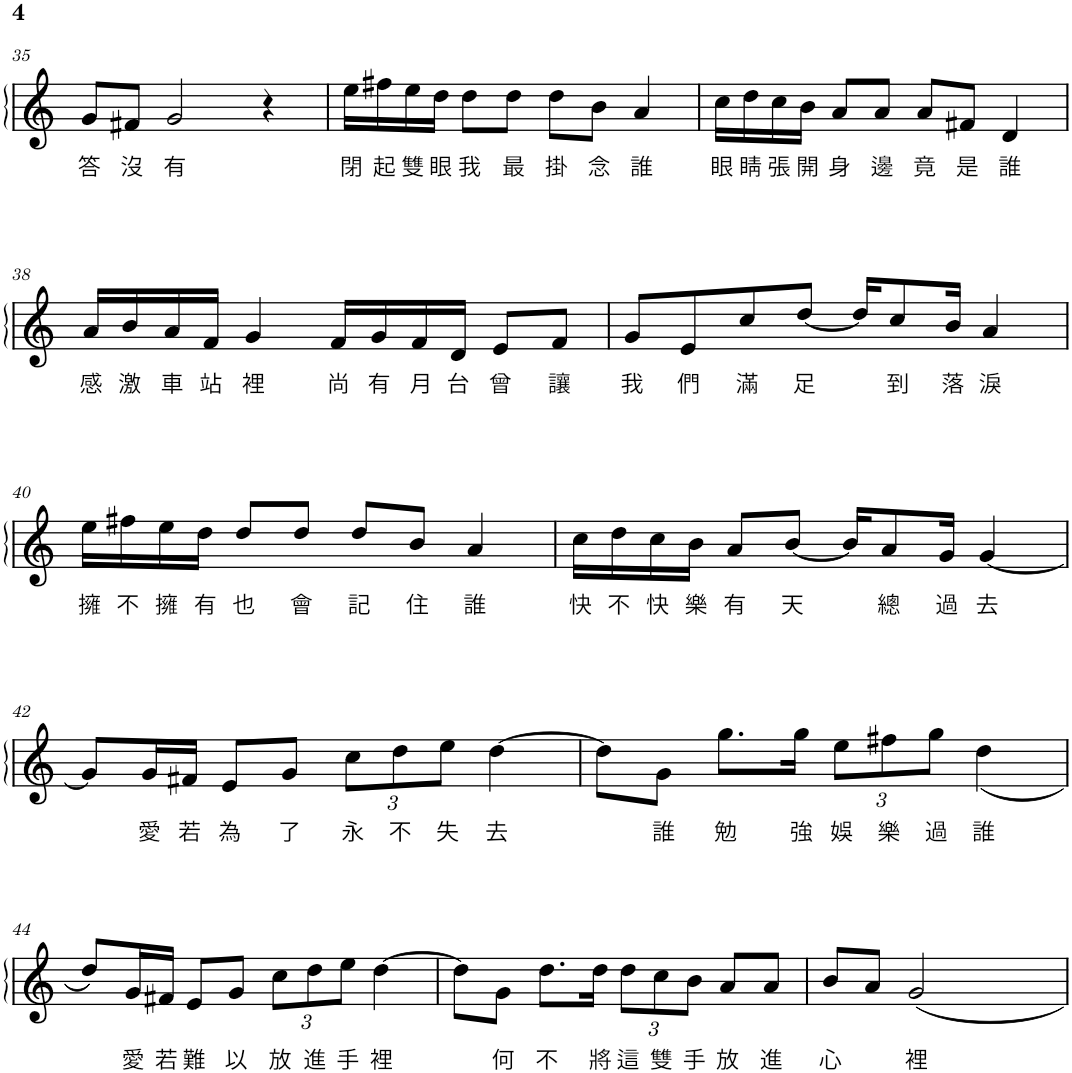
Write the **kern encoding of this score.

**kern	**text
*part1	*part1
*staff1	*staff1
*I"Piano	*
*I'Pno	*
!!LO:PB:g=z
*clefG2	*
*k[]	*
*M4/4	*
=35	=35
!	!LO:LY:b
8g/L	答
!	!LO:LY:b
8f#X/J	沒
!	!LO:LY:b
2g/	有
4r	.
=36	=36
!	!LO:LY:b
16ee\LL	閉
!	!LO:LY:b
16ff#X\	起
!	!LO:LY:b
16ee\	雙
!	!LO:LY:b
16dd\JJ	眼
!	!LO:LY:b
8dd\L	我
!	!LO:LY:b
8dd\J	最
!	!LO:LY:b
8dd\L	掛
!	!LO:LY:b
8b\J	念
!	!LO:LY:b
4a/	誰
=37	=37
!	!LO:LY:b
16cc\LL	眼
!	!LO:LY:b
16dd\	睛
!	!LO:LY:b
16cc\	張
!	!LO:LY:b
16b\JJ	開
!	!LO:LY:b
8a/L	身
!	!LO:LY:b
8a/J	邊
!	!LO:LY:b
8a/L	竟
!	!LO:LY:b
8f#X/J	是
!	!LO:LY:b
4d/	誰
!!LO:LB:g=z
=38	=38
!	!LO:LY:b
16a/LL	感
!	!LO:LY:b
16b/	激
!	!LO:LY:b
16a/	車
!	!LO:LY:b
16f/JJ	站
!	!LO:LY:b
4g/	裡
!	!LO:LY:b
16f/LL	尚
!	!LO:LY:b
16g/	有
!	!LO:LY:b
16f/	月
!	!LO:LY:b
16d/JJ	台
!	!LO:LY:b
8e/L	曾
!	!LO:LY:b
8f/J	讓
=39	=39
!	!LO:LY:b
8g/L	我
!	!LO:LY:b
8e/	們
!	!LO:LY:b
8cc/	滿
!	!LO:LY:b
[8dd/J	足
16dd/KL]	.
!	!LO:LY:b
8cc/	到
!	!LO:LY:b
16b/Jk	落
!	!LO:LY:b
4a/	淚
!!LO:LB:g=z
=40	=40
!	!LO:LY:b
16ee\LL	擁
!	!LO:LY:b
16ff#X\	不
!	!LO:LY:b
16ee\	擁
!	!LO:LY:b
16dd\JJ	有
!	!LO:LY:b
8dd/L	也
!	!LO:LY:b
8dd/J	會
!	!LO:LY:b
8dd/L	記
!	!LO:LY:b
8b/J	住
!	!LO:LY:b
4a/	誰
=41	=41
!	!LO:LY:b
16cc\LL	快
!	!LO:LY:b
16dd\	不
!	!LO:LY:b
16cc\	快
!	!LO:LY:b
16b\JJ	樂
!	!LO:LY:b
8a/L	有
!	!LO:LY:b
[8b/J	天
16b/KL]	.
!	!LO:LY:b
8a/	總
!	!LO:LY:b
16g/Jk	過
!	!LO:LY:b
[4g/	去
!!LO:LB:g=z
=42	=42
8g/L]	.
!	!LO:LY:b
16g/L	愛
!	!LO:LY:b
16f#X/JJ	若
!	!LO:LY:b
8e/L	為
!	!LO:LY:b
8g/J	了
*Xbrackettup	*
!	!LO:LY:b
12cc\L	永
!	!LO:LY:b
12dd\	不
!	!LO:LY:b
12ee\J	失
!	!LO:LY:b
[4dd\	去
=43	=43
8dd\L]	.
!	!LO:LY:b
8g\J	誰
!	!LO:LY:b
8.gg\L	勉
!	!LO:LY:b
16gg\Jk	強
!	!LO:LY:b
12ee\L	娛
!	!LO:LY:b
12ff#X\	樂
!	!LO:LY:b
12gg\J	過
!	!LO:LY:b
(<4dd\	誰
!!LO:LB:g=z
=44	=44
8dd/L)	.
!	!LO:LY:b
16g/L	愛
!	!LO:LY:b
16f#X/JJ	若
!	!LO:LY:b
8e/L	難
!	!LO:LY:b
8g/J	以
!	!LO:LY:b
12cc\L	放
!	!LO:LY:b
12dd\	進
!	!LO:LY:b
12ee\J	手
!	!LO:LY:b
[4dd\	裡
=45	=45
8dd\L]	.
!	!LO:LY:b
8g\J	何
!	!LO:LY:b
8.dd\L	不
!	!LO:LY:b
16dd\Jk	將
!	!LO:LY:b
12dd\L	這
!	!LO:LY:b
12cc\	雙
!	!LO:LY:b
12b\J	手
!	!LO:LY:b
8a/L	放
!	!LO:LY:b
8a/J	進
=46	=46
!	!LO:LY:b
8b/L	心
8a/J	.
!	!LO:LY:b
2g/	裡
4ryy	.
=	=
*-	*-
